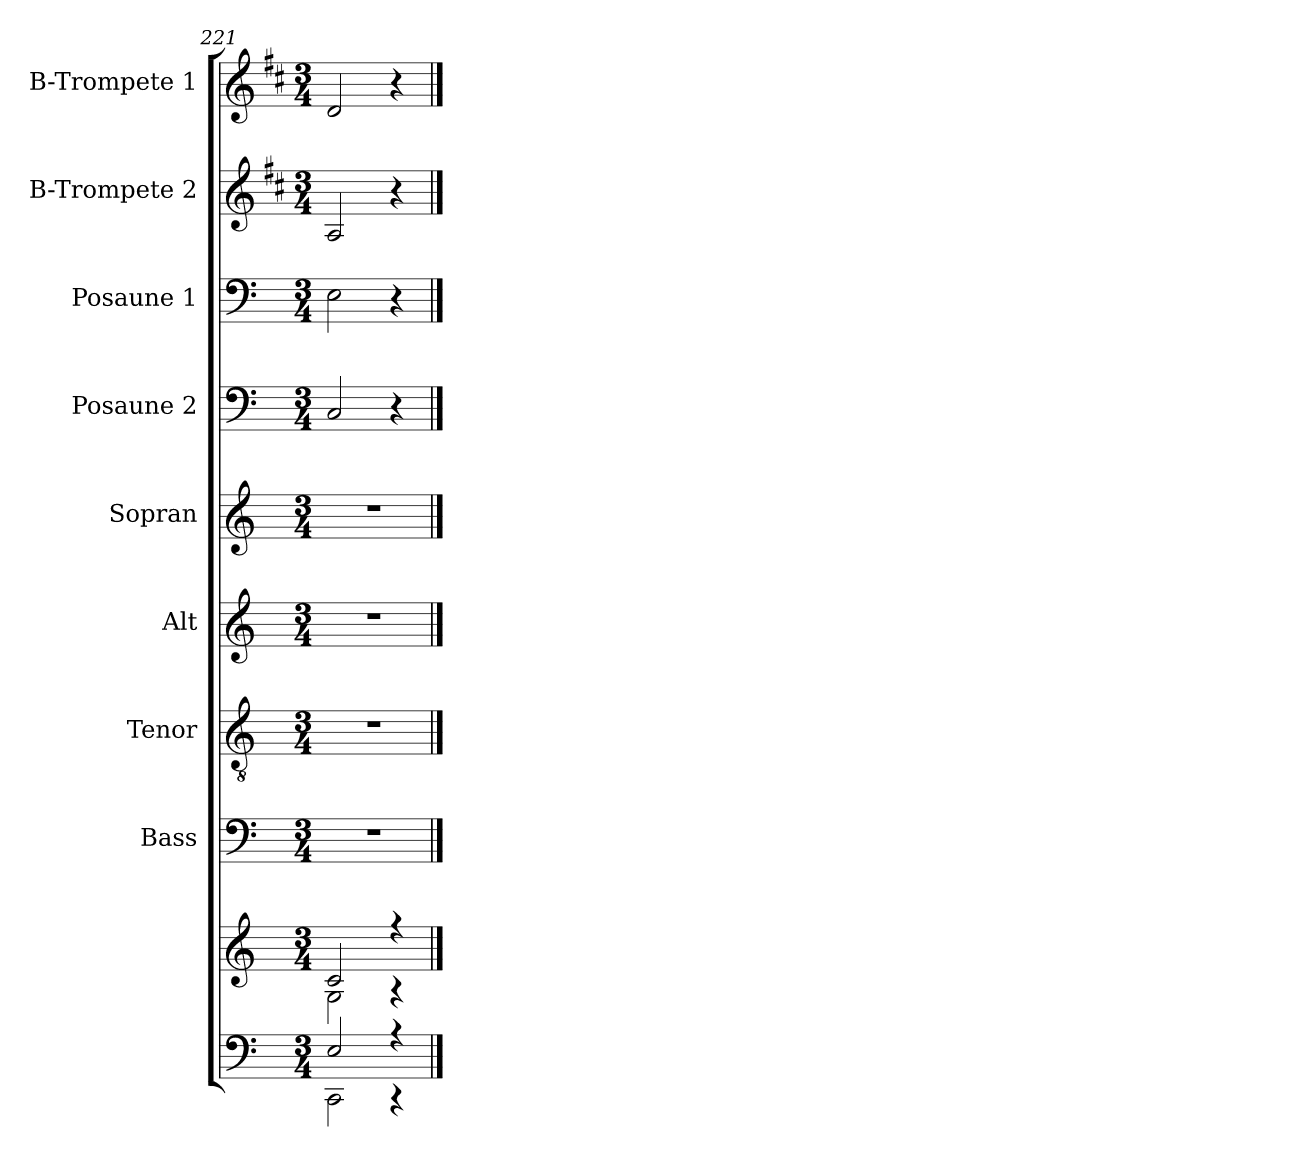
**kern	**kern	**kern	**kern	**kern	**kern	**kern	**kern	**kern	**kern
*part9	*part9	*part8	*part7	*part6	*part5	*part4	*part3	*part2	*part1
*staff10	*staff9	*staff8	*staff7	*staff6	*staff5	*staff4	*staff3	*staff2	*staff1
*	*	*I"Bass	*I"Tenor	*I"Alt	*I"Sopran	*I"Posaune 2	*I"Posaune 1	*I"B-Trompete 2	*I"B-Trompete 1
*	*	*I'B.	*I'T.	*I'A.	*I'S.	*I'Pos. 2	*I'Pos. 1	*I'B Trp. 2	*I'B Trp. 1
*clefF4	*clefG2	*clefF4	*clefGv2	*clefG2	*clefG2	*clefF4	*clefF4	*clefG2	*clefG2
*	*	*	*	*	*	*	*	*ITrd1c2	*ITrd1c2
*k[]	*k[]	*k[]	*k[]	*k[]	*k[]	*k[]	*k[]	*k[]	*k[]
*C:	*C:	*C:	*C:	*C:	*C:	*C:	*C:	*C:	*C:
*M3/4	*M3/4	*M3/4	*M3/4	*M3/4	*M3/4	*M3/4	*M3/4	*M3/4	*M3/4
=221	=221	=221	=221	=221	=221	=221	=221	=221	=221
*^	*^	*	*	*	*	*	*	*	*
2E/	2CC\	2c/	2G\	2.r	2.r	2.r	2.r	2C/	2E\	2G/	2c/
4r	4r	4r	4r	.	.	.	.	4r	4r	4r	4r
*v	*v	*	*	*	*	*	*	*	*	*	*
*	*v	*v	*	*	*	*	*	*	*	*
==	==	==	==	==	==	==	==	==	==
*-	*-	*-	*-	*-	*-	*-	*-	*-	*-
